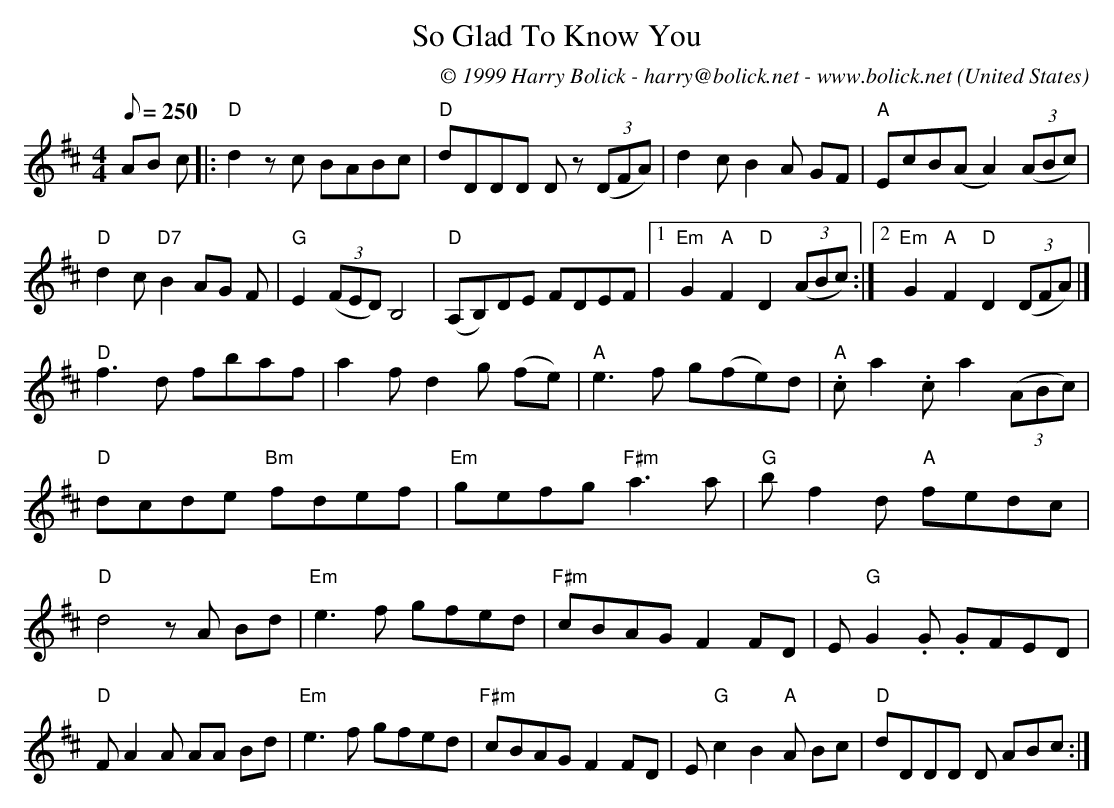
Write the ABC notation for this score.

X:1
T:So Glad To Know You
C:© 1999 Harry Bolick - harry@bolick.net - www.bolick.net
O:United States
M:4/4
L:1/8
Q:250
K:D
 AB c|: "D" d2 z c BABc | "D" dDDD D z (3(DFA) | d2 c B2 A GF | "A" EcB(AA2) (3(ABc)|
"D" d2 c"D7"B2 AG F |"G" E2 (3(FED) B,4 | "D" (A,B,)DE FDEF |[1 "Em" G2"A" F2 "D"D2 (3(ABc) :| [2 "Em" G2"A" F2 "D"D2 (3(DFA) |]
"D"f3 d fbaf | a2 f d2 g (fe) |"A" e3 f g(fe)d | "A" .c a2 .c a2 (3(ABc) |
"D" dcde "Bm" fdef | "Em" gefg "F#m" a3a |"G" b f2 d "A"fedc |
"D" d4 z A Bd | "Em" e3 f gfed | "F#m"cBAG F2FD | E "G" G2 .G .GFED |
"D" F A2 A AA Bd | "Em" e3 f gfed | "F#m"cBAG F2FD |E "G" c2B2 "A" A Bc | "D" dDDD D ABc :|
